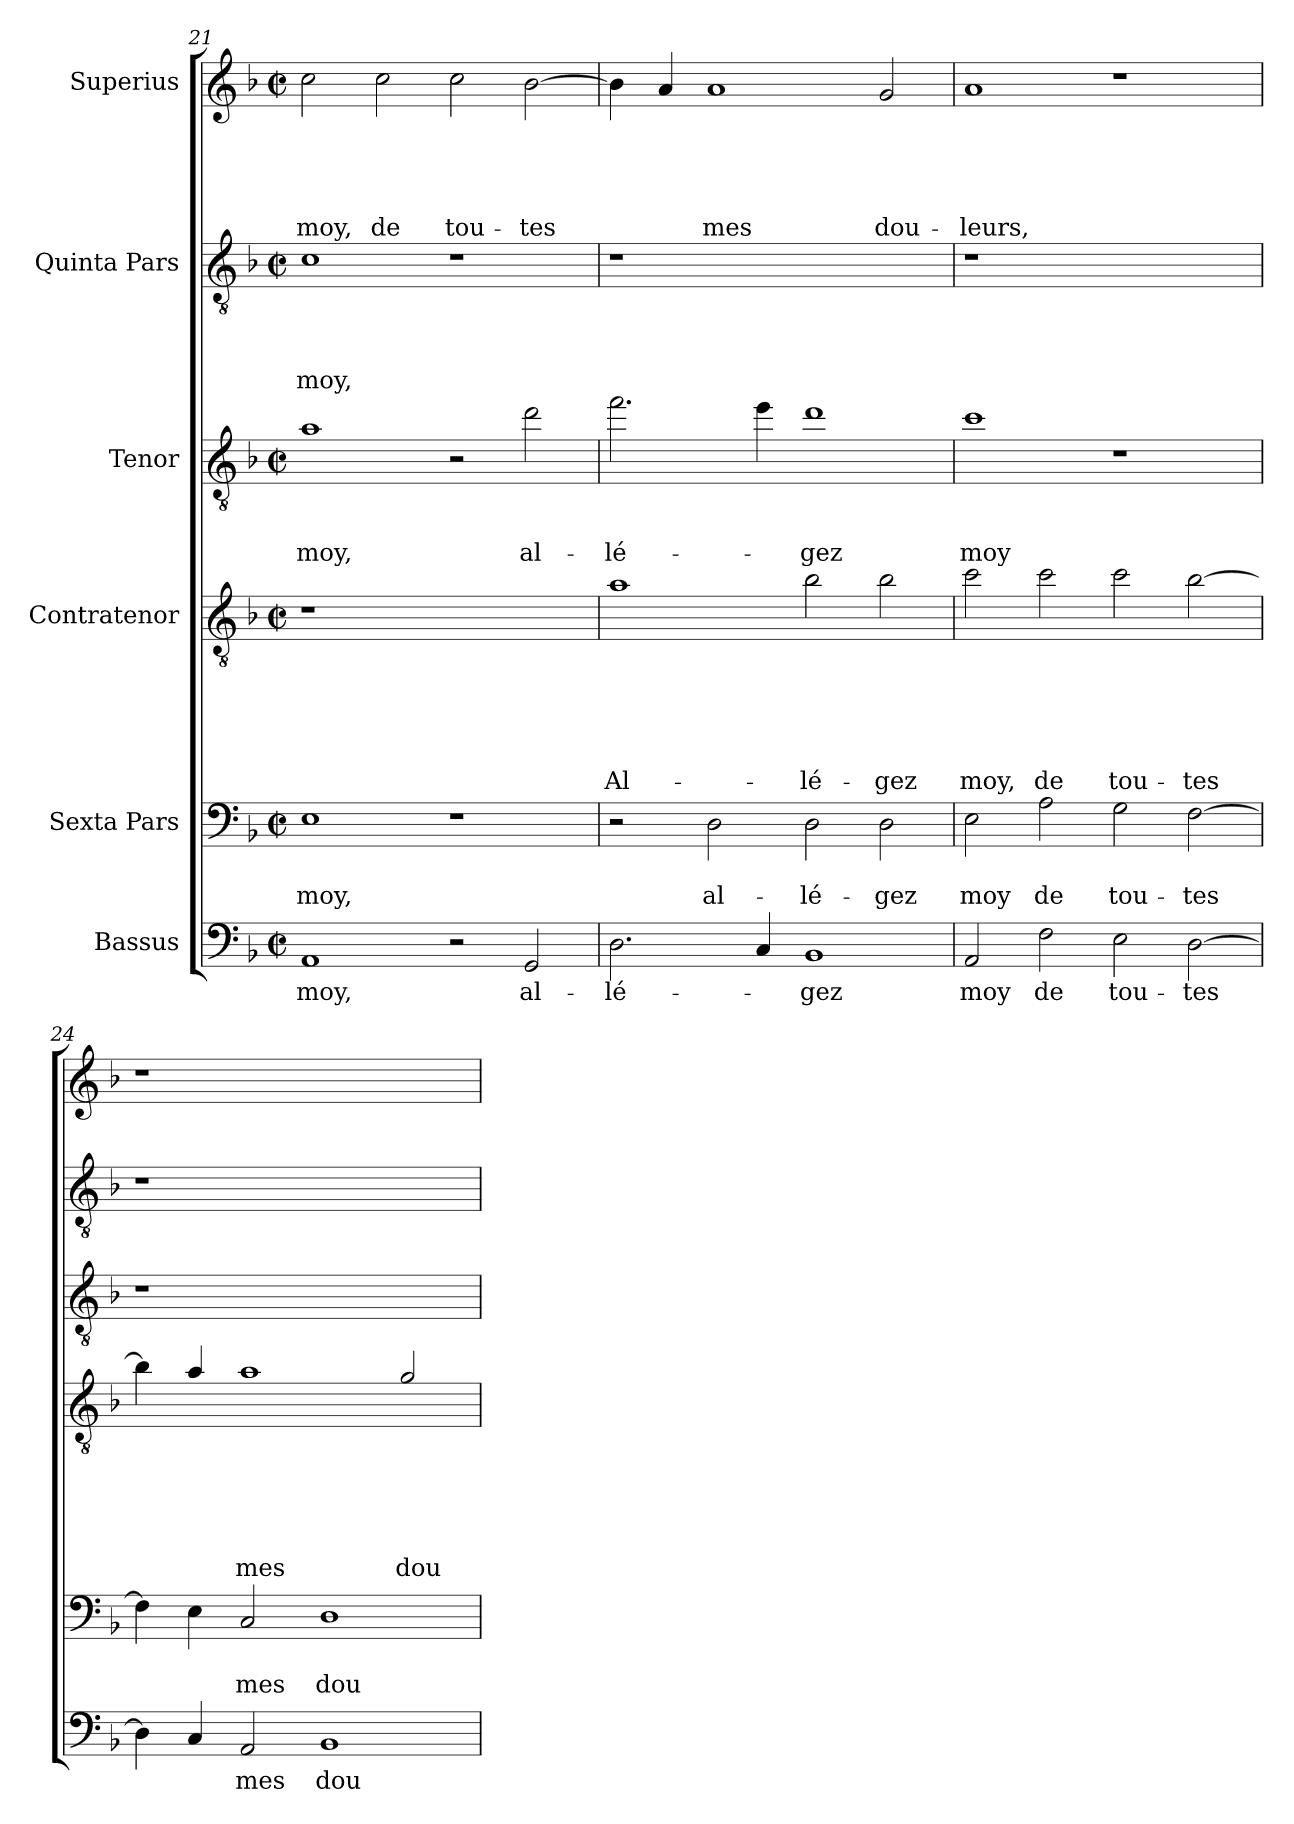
**kern	**text	**kern	**text	**text	**kern	**text	**text	**text	**text	**text	**text	**kern	**text	**text	**text	**kern	**text	**text	**text	**text	**kern	**text	**text	**text	**text	**text
*part6	*part6	*part5	*part5	*part5	*part4	*part4	*part4	*part4	*part4	*part4	*part4	*part3	*part3	*part3	*part3	*part2	*part2	*part2	*part2	*part2	*part1	*part1	*part1	*part1	*part1	*part1
*staff6	*staff6	*staff5	*staff5	*staff5	*staff4	*staff4	*staff4	*staff4	*staff4	*staff4	*staff4	*staff3	*staff3	*staff3	*staff3	*staff2	*staff2	*staff2	*staff2	*staff2	*staff1	*staff1	*staff1	*staff1	*staff1	*staff1
*I"Bassus	*	*I"Sexta Pars	*	*	*I"Contratenor	*	*	*	*	*	*	*I"Tenor	*	*	*	*I"Quinta Pars	*	*	*	*	*I"Superius	*	*	*	*	*
*clefF4	*	*clefF4	*	*	*clefGv2	*	*	*	*	*	*	*clefGv2	*	*	*	*clefGv2	*	*	*	*	*clefG2	*	*	*	*	*
*	*	*	*	*	*ITrd8c14	*	*	*	*	*	*	*ITrd7c12	*	*	*	*	*	*	*	*	*	*	*	*	*	*
*k[b-]	*	*k[b-]	*	*	*k[b-]	*	*	*	*	*	*	*k[b-]	*	*	*	*k[b-]	*	*	*	*	*k[b-]	*	*	*	*	*
*F:	*	*F:	*	*	*F:	*	*	*	*	*	*	*F:	*	*	*	*F:	*	*	*	*	*F:	*	*	*	*	*
*M2/2	*	*M2/2	*	*	*M2/2	*	*	*	*	*	*	*M2/2	*	*	*	*M2/2	*	*	*	*	*M2/2	*	*	*	*	*
*met(c|)	*	*met(c|)	*	*	*met(c|)	*	*	*	*	*	*	*met(c|)	*	*	*	*met(c|)	*	*	*	*	*met(c|)	*	*	*	*	*
=21	=21	=21	=21	=21	=21	=21	=21	=21	=21	=21	=21	=21	=21	=21	=21	=21	=21	=21	=21	=21	=21	=21	=21	=21	=21	=21
1AA	moy,	1E	.	moy,	1r	.	.	.	.	.	.	1A	.	.	moy,	1c	.	.	.	moy,	2cc\	.	.	.	.	moy,
.	.	.	.	.	.	.	.	.	.	.	.	.	.	.	.	.	.	.	.	.	2cc\	.	.	.	.	de
2r	.	1r	.	.	1ryy	.	.	.	.	.	.	2r	.	.	.	1r	.	.	.	.	2cc\	.	.	.	.	tou-
2GG/	al-	.	.	.	.	.	.	.	.	.	.	2d\	.	.	al-	.	.	.	.	.	[2b-\	.	.	.	.	-tes
=22	=22	=22	=22	=22	=22	=22	=22	=22	=22	=22	=22	=22	=22	=22	=22	=22	=22	=22	=22	=22	=22	=22	=22	=22	=22	=22
2.D\	-lé-	2r	.	.	1A	.	.	.	.	.	Al-	2.f\	.	.	-lé-	1r	.	.	.	.	4b-\]	.	.	.	.	.
.	.	.	.	.	.	.	.	.	.	.	.	.	.	.	.	.	.	.	.	.	4a/	.	.	.	.	.
.	.	2D\	.	al-	.	.	.	.	.	.	.	.	.	.	.	.	.	.	.	.	1a	.	.	.	.	mes
4C/	.	.	.	.	.	.	.	.	.	.	.	4e\	.	.	.	.	.	.	.	.	.	.	.	.	.	.
1BB-	-gez	2D\	.	-lé-	2B-\	.	.	.	.	.	-lé-	1d	.	.	-gez	1ryy	.	.	.	.	.	.	.	.	.	.
.	.	2D\	.	-gez	2B-\	.	.	.	.	.	-gez	.	.	.	.	.	.	.	.	.	2g/	.	.	.	.	dou-
=23	=23	=23	=23	=23	=23	=23	=23	=23	=23	=23	=23	=23	=23	=23	=23	=23	=23	=23	=23	=23	=23	=23	=23	=23	=23	=23
2AA/	moy	2E\	.	moy	2c\	.	.	.	.	.	moy,	1c	.	.	moy	1r	.	.	.	.	1a	.	.	.	.	-leurs,
2F\	de	2A\	.	de	2c\	.	.	.	.	.	de	.	.	.	.	.	.	.	.	.	.	.	.	.	.	.
2E\	tou-	2G\	.	tou-	2c\	.	.	.	.	.	tou-	1r	.	.	.	1ryy	.	.	.	.	1r	.	.	.	.	.
[2D\	-tes	[2F\	.	-tes	[2B-\	.	.	.	.	.	-tes	.	.	.	.	.	.	.	.	.	.	.	.	.	.	.
=24	=24	=24	=24	=24	=24	=24	=24	=24	=24	=24	=24	=24	=24	=24	=24	=24	=24	=24	=24	=24	=24	=24	=24	=24	=24	=24
4D\]	.	4F\]	.	.	4B-\]	.	.	.	.	.	.	1r	.	.	.	1r	.	.	.	.	1r	.	.	.	.	.
4C/	.	4E\	.	.	4A/	.	.	.	.	.	.	.	.	.	.	.	.	.	.	.	.	.	.	.	.	.
2AA/	mes	2C/	.	mes	1A	.	.	.	.	.	mes	.	.	.	.	.	.	.	.	.	.	.	.	.	.	.
1BB-	dou-	1D	.	dou-	.	.	.	.	.	.	.	1ryy	.	.	.	1ryy	.	.	.	.	1ryy	.	.	.	.	.
.	.	.	.	.	2G/	.	.	.	.	.	dou-	.	.	.	.	.	.	.	.	.	.	.	.	.	.	.
=	=	=	=	=	=	=	=	=	=	=	=	=	=	=	=	=	=	=	=	=	=	=	=	=	=	=
*-	*-	*-	*-	*-	*-	*-	*-	*-	*-	*-	*-	*-	*-	*-	*-	*-	*-	*-	*-	*-	*-	*-	*-	*-	*-	*-
